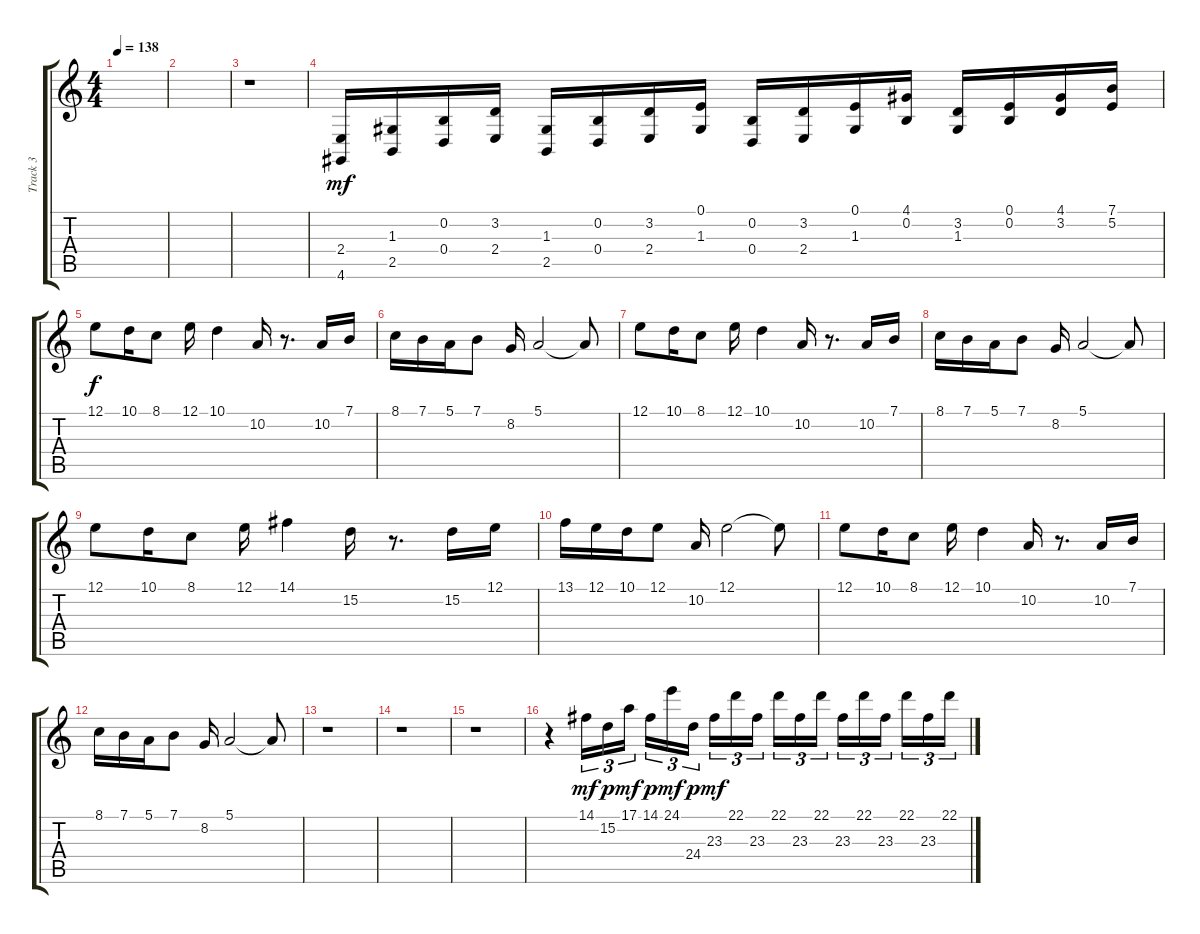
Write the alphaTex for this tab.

\track ("Track 3" "Track 3") {instrument flute}
\staff {score tabs}
\tuning (E4 B3 G3 D3 A2 E2) {hide}
\ts (4 4)
\tempo 138
\clef g2
\ks c
|
|
r.1 |
(2.4 4.6).16{dy mf instrument distortionguitar} (1.3 2.5).16 (0.2 0.4).16 (3.2 2.4).16 (1.3 2.5).16 (0.2 0.4).16 (3.2 2.4).16 (0.1 1.3).16 (0.2 0.4).16 (3.2 2.4).16 (0.1 1.3).16 (4.1 0.2).16 (3.2 1.3).16 (0.1 0.2).16 (4.1 3.2).16 (7.1 5.2).16 |
12.1.8{dy f instrument fx5brightness} 10.1.16 8.1.8 12.1.16 10.1.4 10.2.16 r.8{d} 10.2.16 7.1.16 |
8.1.16 7.1.16 5.1.16 7.1.8 8.2.16 5.1.2 5.1{t}.8 |
12.1.8 10.1.16 8.1.8 12.1.16 10.1.4 10.2.16 r.8{d} 10.2.16 7.1.16 |
8.1.16 7.1.16 5.1.16 7.1.8 8.2.16 5.1.2 5.1{t}.8 |
12.1.8 10.1.16 8.1.8 12.1.16 14.1.4 15.2.16 r.8{d} 15.2.16 12.1.16 |
13.1.16 12.1.16 10.1.16 12.1.8 10.2.16 12.1.2 12.1{t}.8 |
12.1.8 10.1.16 8.1.8 12.1.16 10.1.4 10.2.16 r.8{d} 10.2.16 7.1.16 |
8.1.16 7.1.16 5.1.16 7.1.8 8.2.16 5.1.2 5.1{t}.8 |
r.1 |
r.1 |
r.1 |
r.4 14.1.16{tu (3 2) dy mf} 15.2.16{tu (3 2) dy p} 17.1.16{tu (3 2) dy mf beam splitsecondary} 14.1.16{tu (3 2) dy p} 24.1.16{tu (3 2) dy mf} 24.4.16{tu (3 2) dy p} 23.3.16{tu (3 2) dy mf} 22.1.16{tu (3 2)} 23.3.16{tu (3 2) beam splitsecondary} 22.1.16{tu (3 2)} 23.3.16{tu (3 2)} 22.1.16{tu (3 2)} 23.3.16{tu (3 2)} 22.1.16{tu (3 2)} 23.3.16{tu (3 2) beam splitsecondary} 22.1.16{tu (3 2)} 23.3.16{tu (3 2)} 22.1.16{tu (3 2)}
